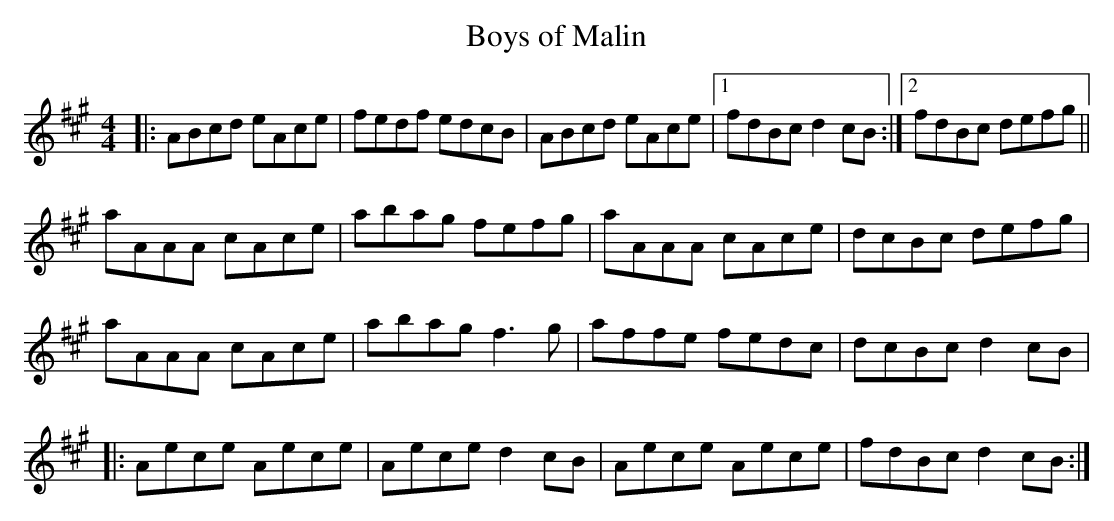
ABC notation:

X:1
T:Boys of Malin
M:4/4
L:1/8
K:Amaj
|:ABcd eAce|fedf edcB|ABcd eAce|1fdBc d2cB:|2fdBc defg||
aAAA cAce|abag fefg|aAAA cAce|dcBc defg|
aAAA cAce|abag f3g|affe fedc|dcBc d2cB|
|:Aece Aece|Aece d2cB|Aece Aece|fdBc d2cB:|
